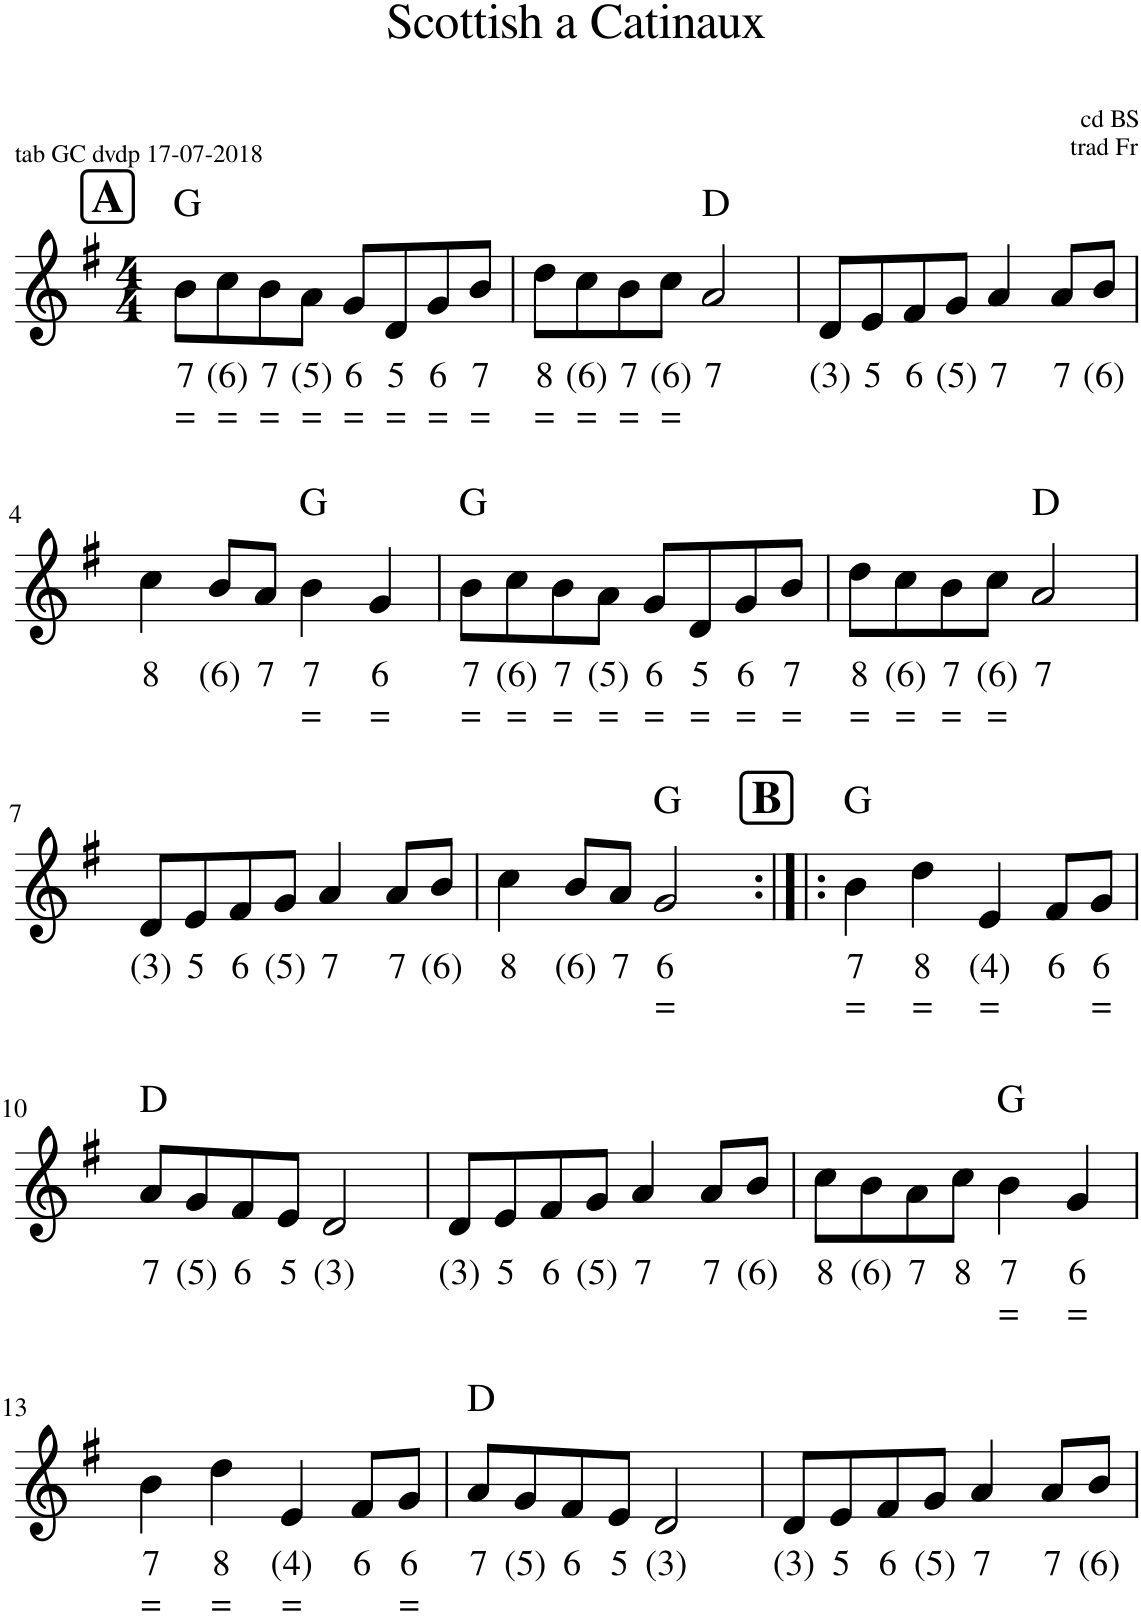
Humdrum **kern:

**kern	**text	**text	**harte
*part1	*part1	*part1	*part1
*staff1	*staff1	*staff1	*
*I"Stem	*	*	*
*I'Stem	*	*	*
*clefG2	*	*	*
*k[f#]	*	*	*
*M4/4	*	*	*
!!LO:REH:place=s1:a:B:cj:fs=14:t=A
=1	=1	=1	=1
!	!LO:LY:b	!LO:LY:b	!
8b\L	7	=	G:maj
!	!LO:LY:b	!LO:LY:b	!
8cc\	(6)	=	.
!	!LO:LY:b	!LO:LY:b	!
8b\	7	=	.
!	!LO:LY:b	!LO:LY:b	!
8a\J	(5)	=	.
!	!LO:LY:b	!LO:LY:b	!
8g/L	6	=	.
!	!LO:LY:b	!LO:LY:b	!
8d/	5	=	.
!	!LO:LY:b	!LO:LY:b	!
8g/	6	=	.
!	!LO:LY:b	!LO:LY:b	!
8b/J	7	=	.
=2	=2	=2	=2
!	!LO:LY:b	!LO:LY:b	!
8dd\L	8	=	.
!	!LO:LY:b	!LO:LY:b	!
8cc\	(6)	=	.
!	!LO:LY:b	!LO:LY:b	!
8b\	7	=	.
!	!LO:LY:b	!LO:LY:b	!
8cc\J	(6)	=	.
!	!LO:LY:b	!	!
2a/	7	.	D:maj
=3	=3	=3	=3
!	!LO:LY:b	!	!
8d/L	(3)	.	.
!	!LO:LY:b	!	!
8e/	5	.	.
!	!LO:LY:b	!	!
8f#/	6	.	.
!	!LO:LY:b	!	!
8g/J	(5)	.	.
!	!LO:LY:b	!	!
4a/	7	.	.
!	!LO:LY:b	!	!
8a/L	7	.	.
!	!LO:LY:b	!	!
8b/J	(6)	.	.
!!LO:LB:g=z
=4	=4	=4	=4
!	!LO:LY:b	!	!
4cc\	8	.	.
!	!LO:LY:b	!	!
8b/L	(6)	.	.
!	!LO:LY:b	!	!
8a/J	7	.	.
!	!LO:LY:b	!LO:LY:b	!
4b\	7	=	G:maj
!	!LO:LY:b	!LO:LY:b	!
4g/	6	=	.
=5	=5	=5	=5
!	!LO:LY:b	!LO:LY:b	!
8b\L	7	=	G:maj
!	!LO:LY:b	!LO:LY:b	!
8cc\	(6)	=	.
!	!LO:LY:b	!LO:LY:b	!
8b\	7	=	.
!	!LO:LY:b	!LO:LY:b	!
8a\J	(5)	=	.
!	!LO:LY:b	!LO:LY:b	!
8g/L	6	=	.
!	!LO:LY:b	!LO:LY:b	!
8d/	5	=	.
!	!LO:LY:b	!LO:LY:b	!
8g/	6	=	.
!	!LO:LY:b	!LO:LY:b	!
8b/J	7	=	.
=6	=6	=6	=6
!	!LO:LY:b	!LO:LY:b	!
8dd\L	8	=	.
!	!LO:LY:b	!LO:LY:b	!
8cc\	(6)	=	.
!	!LO:LY:b	!LO:LY:b	!
8b\	7	=	.
!	!LO:LY:b	!LO:LY:b	!
8cc\J	(6)	=	.
!	!LO:LY:b	!	!
2a/	7	.	D:maj
!!LO:LB:g=z
=7	=7	=7	=7
!	!LO:LY:b	!	!
8d/L	(3)	.	.
!	!LO:LY:b	!	!
8e/	5	.	.
!	!LO:LY:b	!	!
8f#/	6	.	.
!	!LO:LY:b	!	!
8g/J	(5)	.	.
!	!LO:LY:b	!	!
4a/	7	.	.
!	!LO:LY:b	!	!
8a/L	7	.	.
!	!LO:LY:b	!	!
8b/J	(6)	.	.
=8	=8	=8	=8
!	!LO:LY:b	!	!
4cc\	8	.	.
!	!LO:LY:b	!	!
8b/L	(6)	.	.
!	!LO:LY:b	!	!
8a/J	7	.	.
!	!LO:LY:b	!LO:LY:b	!
2g/	6	=	G:maj
!!LO:REH:place=s1:a:B:cj:fs=14:t=B
=9:|!|:	=9:|!|:	=9:|!|:	=9:|!|:
!	!LO:LY:b	!LO:LY:b	!
4b\	7	=	G:maj
!	!LO:LY:b	!LO:LY:b	!
4dd\	8	=	.
!	!LO:LY:b	!LO:LY:b	!
4e/	(4)	=	.
!	!LO:LY:b	!	!
8f#/L	6	.	.
!	!LO:LY:b	!LO:LY:b	!
8g/J	6	=	.
!!LO:LB:g=z
=10	=10	=10	=10
!	!LO:LY:b	!	!
8a/L	7	.	D:maj
!	!LO:LY:b	!	!
8g/	(5)	.	.
!	!LO:LY:b	!	!
8f#/	6	.	.
!	!LO:LY:b	!	!
8e/J	5	.	.
!	!LO:LY:b	!	!
2d/	(3)	.	.
=11	=11	=11	=11
!	!LO:LY:b	!	!
8d/L	(3)	.	.
!	!LO:LY:b	!	!
8e/	5	.	.
!	!LO:LY:b	!	!
8f#/	6	.	.
!	!LO:LY:b	!	!
8g/J	(5)	.	.
!	!LO:LY:b	!	!
4a/	7	.	.
!	!LO:LY:b	!	!
8a/L	7	.	.
!	!LO:LY:b	!	!
8b/J	(6)	.	.
=12	=12	=12	=12
!	!LO:LY:b	!	!
8cc\L	8	.	.
!	!LO:LY:b	!	!
8b\	(6)	.	.
!	!LO:LY:b	!	!
8a\	7	.	.
!	!LO:LY:b	!	!
8cc\J	8	.	.
!	!LO:LY:b	!LO:LY:b	!
4b\	7	=	G:maj
!	!LO:LY:b	!LO:LY:b	!
4g/	6	=	.
!!LO:LB:g=z
=13	=13	=13	=13
!	!LO:LY:b	!LO:LY:b	!
4b\	7	=	.
!	!LO:LY:b	!LO:LY:b	!
4dd\	8	=	.
!	!LO:LY:b	!LO:LY:b	!
4e/	(4)	=	.
!	!LO:LY:b	!	!
8f#/L	6	.	.
!	!LO:LY:b	!LO:LY:b	!
8g/J	6	=	.
=14	=14	=14	=14
!	!LO:LY:b	!	!
8a/L	7	.	D:maj
!	!LO:LY:b	!	!
8g/	(5)	.	.
!	!LO:LY:b	!	!
8f#/	6	.	.
!	!LO:LY:b	!	!
8e/J	5	.	.
!	!LO:LY:b	!	!
2d/	(3)	.	.
=15	=15	=15	=15
!	!LO:LY:b	!	!
8d/L	(3)	.	.
!	!LO:LY:b	!	!
8e/	5	.	.
!	!LO:LY:b	!	!
8f#/	6	.	.
!	!LO:LY:b	!	!
8g/J	(5)	.	.
!	!LO:LY:b	!	!
4a/	7	.	.
!	!LO:LY:b	!	!
8a/L	7	.	.
!	!LO:LY:b	!	!
8b/J	(6)	.	.
=	=	=	=
*-	*-	*-	*-
